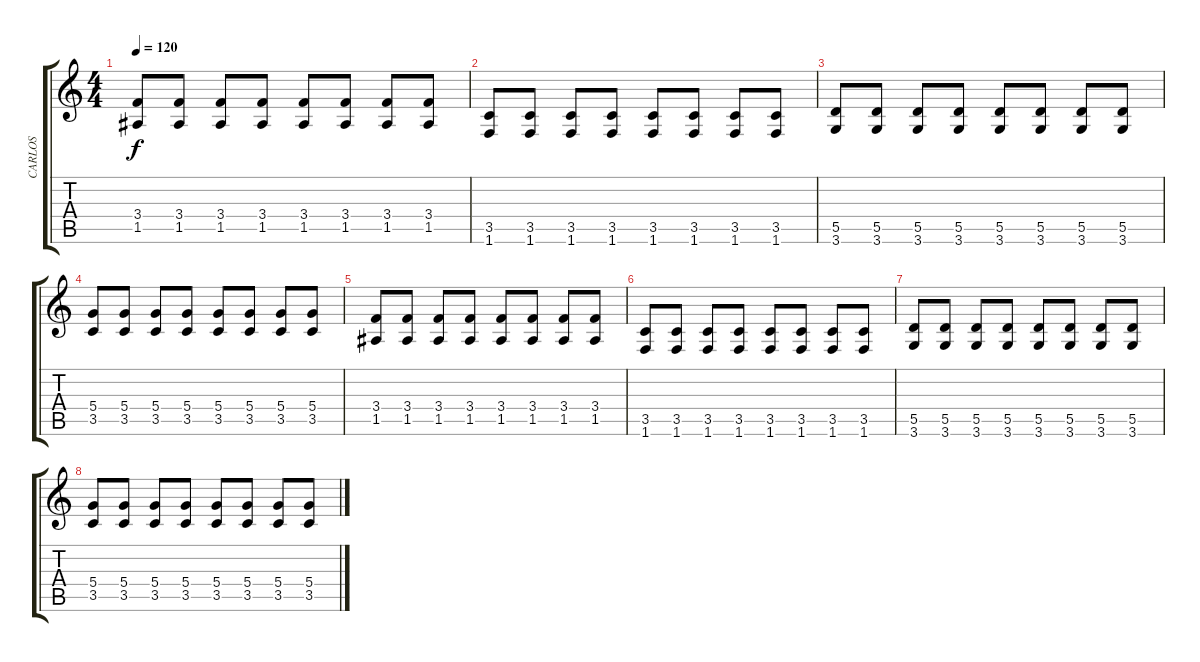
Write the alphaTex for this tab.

\track ("CARLOS" "CARLOS") {instrument acousticguitarnylon}
\staff {score tabs}
\tuning (E4 B3 G3 D3 A2 E2) {hide}
\ts (4 4)
\tempo 120
\clef g2
\ks c
(3.4 1.5).8{dy f} (3.4 1.5).8 (3.4 1.5).8 (3.4 1.5).8 (3.4 1.5).8 (3.4 1.5).8 (3.4 1.5).8 (3.4 1.5).8 |
(3.5 1.6).8 (3.5 1.6).8 (3.5 1.6).8 (3.5 1.6).8 (3.5 1.6).8 (3.5 1.6).8 (3.5 1.6).8 (3.5 1.6).8 |
(5.5 3.6).8 (5.5 3.6).8 (5.5 3.6).8 (5.5 3.6).8 (5.5 3.6).8 (5.5 3.6).8 (5.5 3.6).8 (5.5 3.6).8 |
(5.4 3.5).8 (5.4 3.5).8 (5.4 3.5).8 (5.4 3.5).8 (5.4 3.5).8 (5.4 3.5).8 (5.4 3.5).8 (5.4 3.5).8 |
(3.4 1.5).8 (3.4 1.5).8 (3.4 1.5).8 (3.4 1.5).8 (3.4 1.5).8 (3.4 1.5).8 (3.4 1.5).8 (3.4 1.5).8 |
(3.5 1.6).8 (3.5 1.6).8 (3.5 1.6).8 (3.5 1.6).8 (3.5 1.6).8 (3.5 1.6).8 (3.5 1.6).8 (3.5 1.6).8 |
(5.5 3.6).8 (5.5 3.6).8 (5.5 3.6).8 (5.5 3.6).8 (5.5 3.6).8 (5.5 3.6).8 (5.5 3.6).8 (5.5 3.6).8 |
(5.4 3.5).8 (5.4 3.5).8 (5.4 3.5).8 (5.4 3.5).8 (5.4 3.5).8 (5.4 3.5).8 (5.4 3.5).8 (5.4 3.5).8
